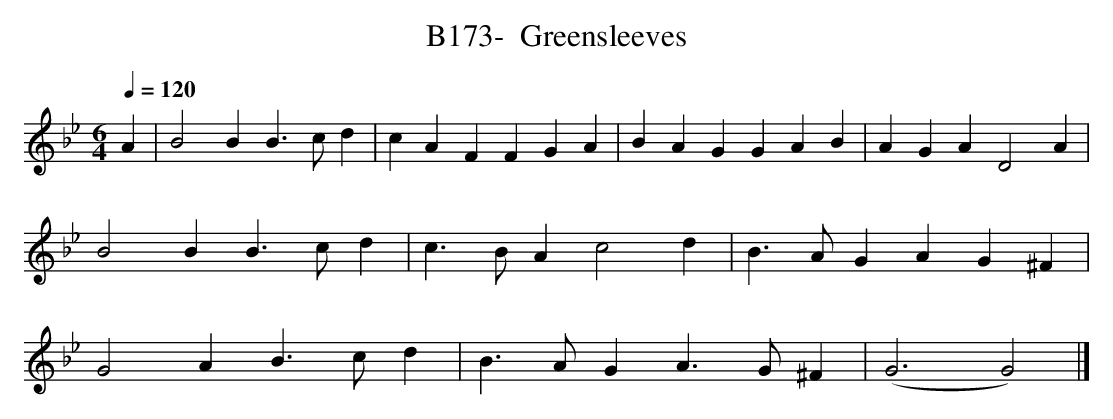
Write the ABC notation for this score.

X:1
T:B173-  Greensleeves
Q:1/4=120
L:1/4
M:6/4
K:Gm
A|B2BB3/2c/2d|cAFFGA|BAGGAB|AGAD2A|\
B2BB3/2c/2d|c3/2B/2Ac2d|B3/2A/2GAG^F|\
G2AB3/2c/2d|B3/2A/2GA3/2G/2^F|(G3G2)|]
